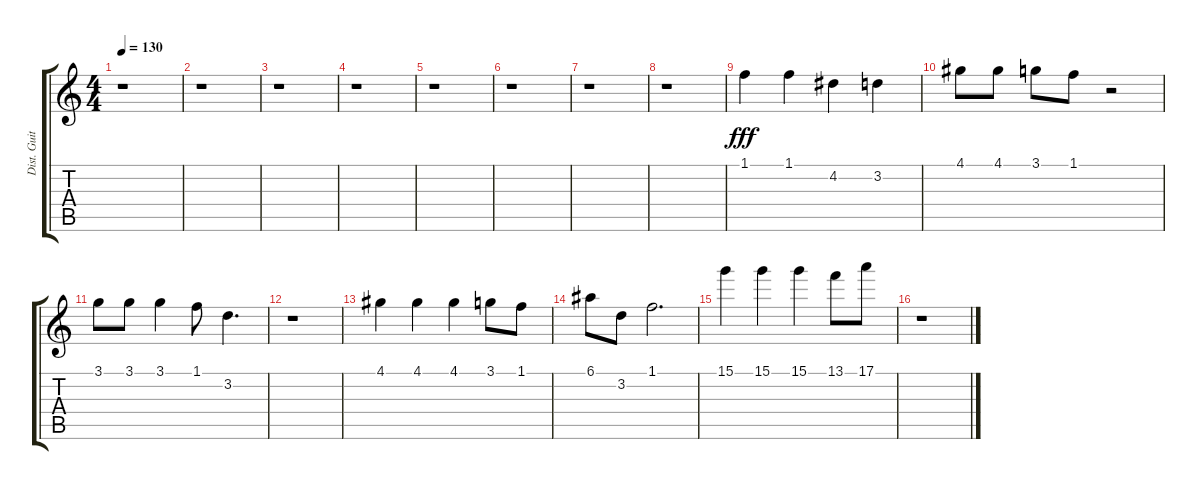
\track ("Dist. Guitar" "Dist. Guit") {instrument overdrivenguitar}
\staff {score tabs}
\tuning (E4 B3 G3 D3 A2 E2) {hide}
\ts (4 4)
\tempo 130
\clef g2
\ks c
r.1{dy fff} |
r.1 |
r.1 |
r.1 |
r.1 |
r.1 |
r.1 |
r.1 |
1.1.4 1.1.4 4.2.4 3.2.4 |
4.1.8 4.1.8 3.1.8 1.1.8 r.2 |
3.1.8 3.1.8 3.1.4 1.1.8 3.2.4{d} |
r.1 |
4.1.4 4.1.4 4.1.4 3.1.8 1.1.8 |
6.1.8 3.2.8 1.1.2{d} |
15.1.4 15.1.4 15.1.4 13.1.8 17.1.8 |
r.1
